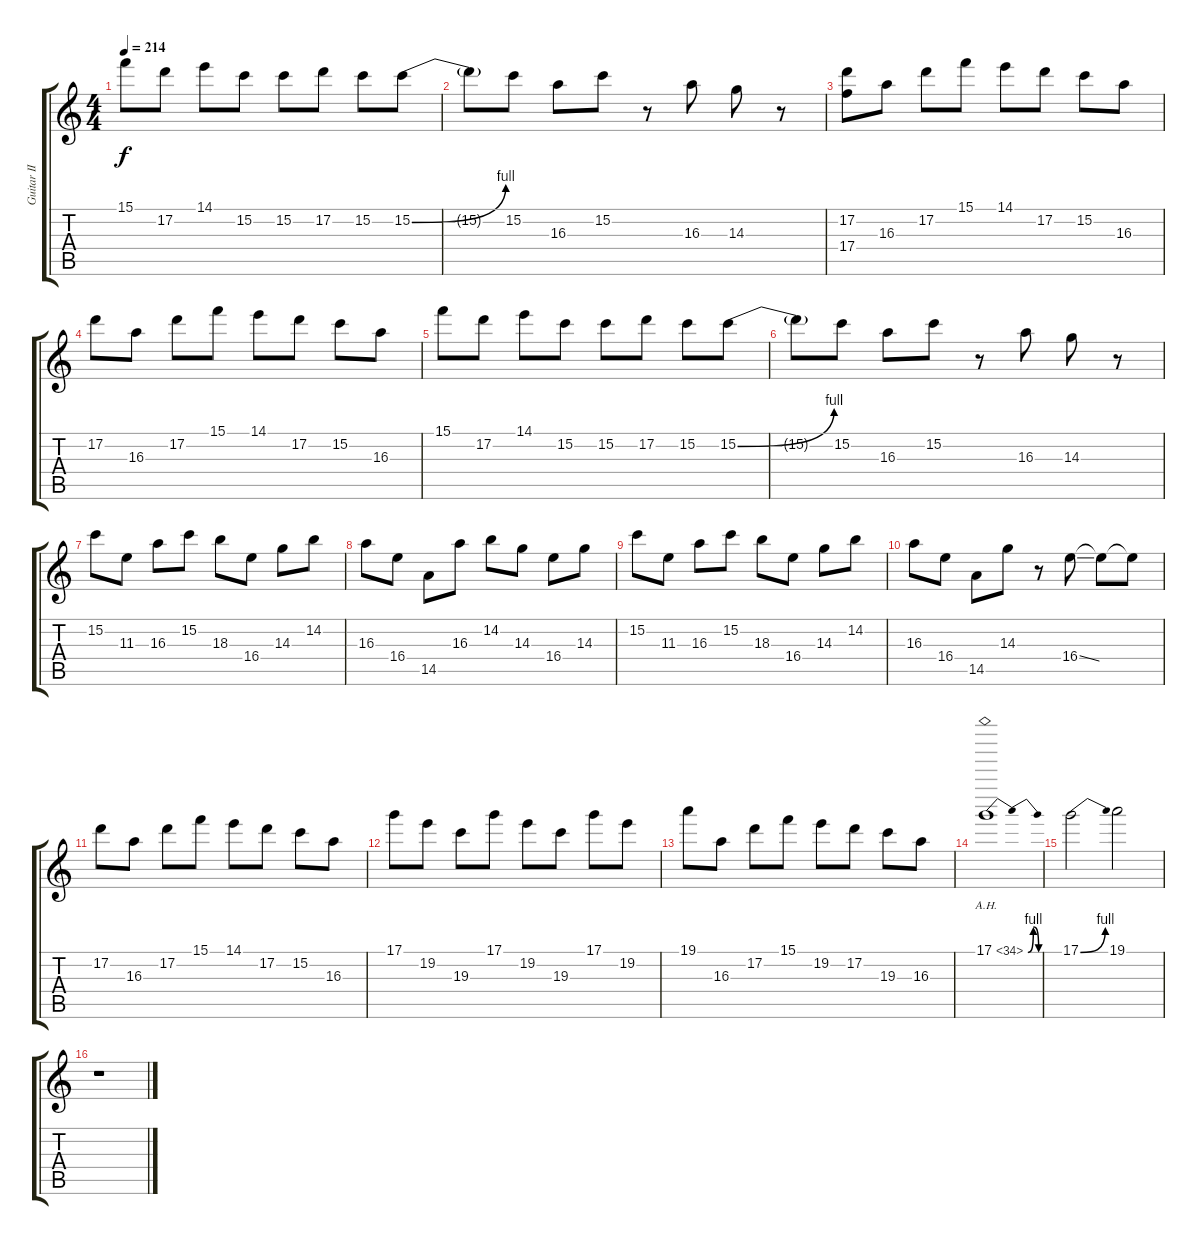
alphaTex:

\track ("Guitar II" "Guitar II") {instrument overdrivenguitar}
\staff {score tabs}
\tuning (D4 A3 F3 C3 G2 D2) {hide}
\ts (4 4)
\tempo 214
\clef g2
\ks c
15.1.8{dy f} 17.2.8 14.1.8 15.2.8 15.2.8 17.2.8 15.2.8 15.2{be (bend 0 0 60 4)}.8 |
15.2{t}.8 15.2.8 16.3.8 15.2.8 r.8 16.3.8 14.3.8 r.8 |
(17.2 17.4).8 16.3.8 17.2.8 15.1.8 14.1.8 17.2.8 15.2.8 16.3.8 |
17.2.8 16.3.8 17.2.8 15.1.8 14.1.8 17.2.8 15.2.8 16.3.8 |
15.1.8 17.2.8 14.1.8 15.2.8 15.2.8 17.2.8 15.2.8 15.2{be (bend 0 0 60 4)}.8 |
15.2{t}.8 15.2.8 16.3.8 15.2.8 r.8 16.3.8 14.3.8 r.8 |
15.2.8 11.3.8 16.3.8 15.2.8 18.3.8 16.4.8 14.3.8 14.2.8 |
16.3.8 16.4.8 14.5.8 16.3.8 14.2.8 14.3.8 16.4.8 14.3.8 |
15.2.8 11.3.8 16.3.8 15.2.8 18.3.8 16.4.8 14.3.8 14.2.8 |
16.3.8 16.4.8 14.5.8 14.3.8 r.8 16.4{ss}.8 16.4{t}.8 16.4{t}.8 |
17.2.8 16.3.8 17.2.8 15.1.8 14.1.8 17.2.8 15.2.8 16.3.8 |
17.1.8 19.2.8 19.3.8 17.1.8 19.2.8 19.3.8 17.1.8 19.2.8 |
19.1.8 16.3.8 17.2.8 15.1.8 19.2.8 17.2.8 19.3.8 16.3.8 |
17.1{be (bendrelease 0 0 15 4 30 4 60 0) ah 17}.1 |
17.1{be (bend 0 0 60 4)}.2 19.1.2 |
r.1
